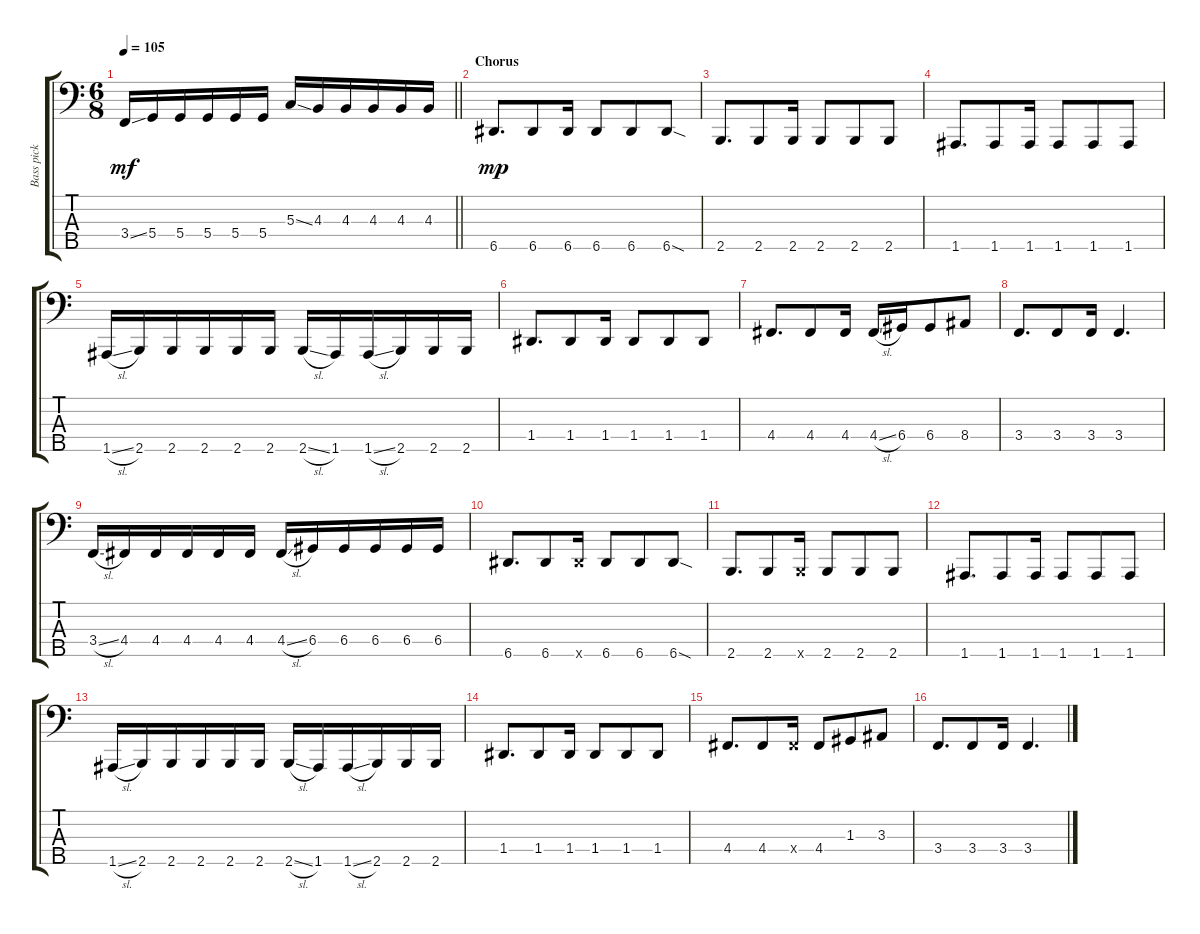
\track ("Bass pick effect" "Bass pick ") {instrument slapbass1}
\staff {score tabs}
\tuning (F2 C2 G1 D1 A0) {hide}
\ts (6 8)
\tempo 105
\clef f4
\barLineRight lightlight
\ks c
3.4{ss}.16{dy mf} 5.4.16 5.4.16 5.4.16 5.4.16 5.4.16 5.3{ss}.16 4.3.16 4.3.16 4.3.16 4.3.16 4.3.16 |
\section ("" "Chorus")
6.5.8{d dy mp} 6.5.8 6.5.16 6.5.8 6.5.8 6.5{sod}.8 |
2.5.8{d} 2.5.8 2.5.16 2.5.8 2.5.8 2.5.8 |
1.5.8{d} 1.5.8 1.5.16 1.5.8 1.5.8 1.5.8 |
1.5{sl}.16 2.5.16 2.5.16 2.5.16 2.5.16 2.5.16 2.5{sl}.16 1.5.16 1.5{sl}.16 2.5.16 2.5.16 2.5.16 |
1.4.8{d} 1.4.8 1.4.16 1.4.8 1.4.8 1.4.8 |
4.4.8{d} 4.4.8 4.4.16 4.4{sl}.16 6.4.16 6.4.8 8.4.8 |
3.4.8{d} 3.4.8 3.4.16 3.4.4{d} |
3.4{sl}.16 4.4.16 4.4.16 4.4.16 4.4.16 4.4.16 4.4{sl}.16 6.4.16 6.4.16 6.4.16 6.4.16 6.4.16 |
6.5.8{d} 6.5.8 6.5{x}.16 6.5.8 6.5.8 6.5{sod}.8 |
2.5.8{d} 2.5.8 2.5{x}.16 2.5.8 2.5.8 2.5.8 |
1.5.8{d} 1.5.8 1.5.16 1.5.8 1.5.8 1.5.8 |
1.5{sl}.16 2.5.16 2.5.16 2.5.16 2.5.16 2.5.16 2.5{sl}.16 1.5.16 1.5{sl}.16 2.5.16 2.5.16 2.5.16 |
1.4.8{d} 1.4.8 1.4.16 1.4.8 1.4.8 1.4.8 |
4.4.8{d} 4.4.8 4.4{x}.16 4.4.8 1.3.8 3.3.8 |
3.4.8{d} 3.4.8 3.4.16 3.4.4{d}
